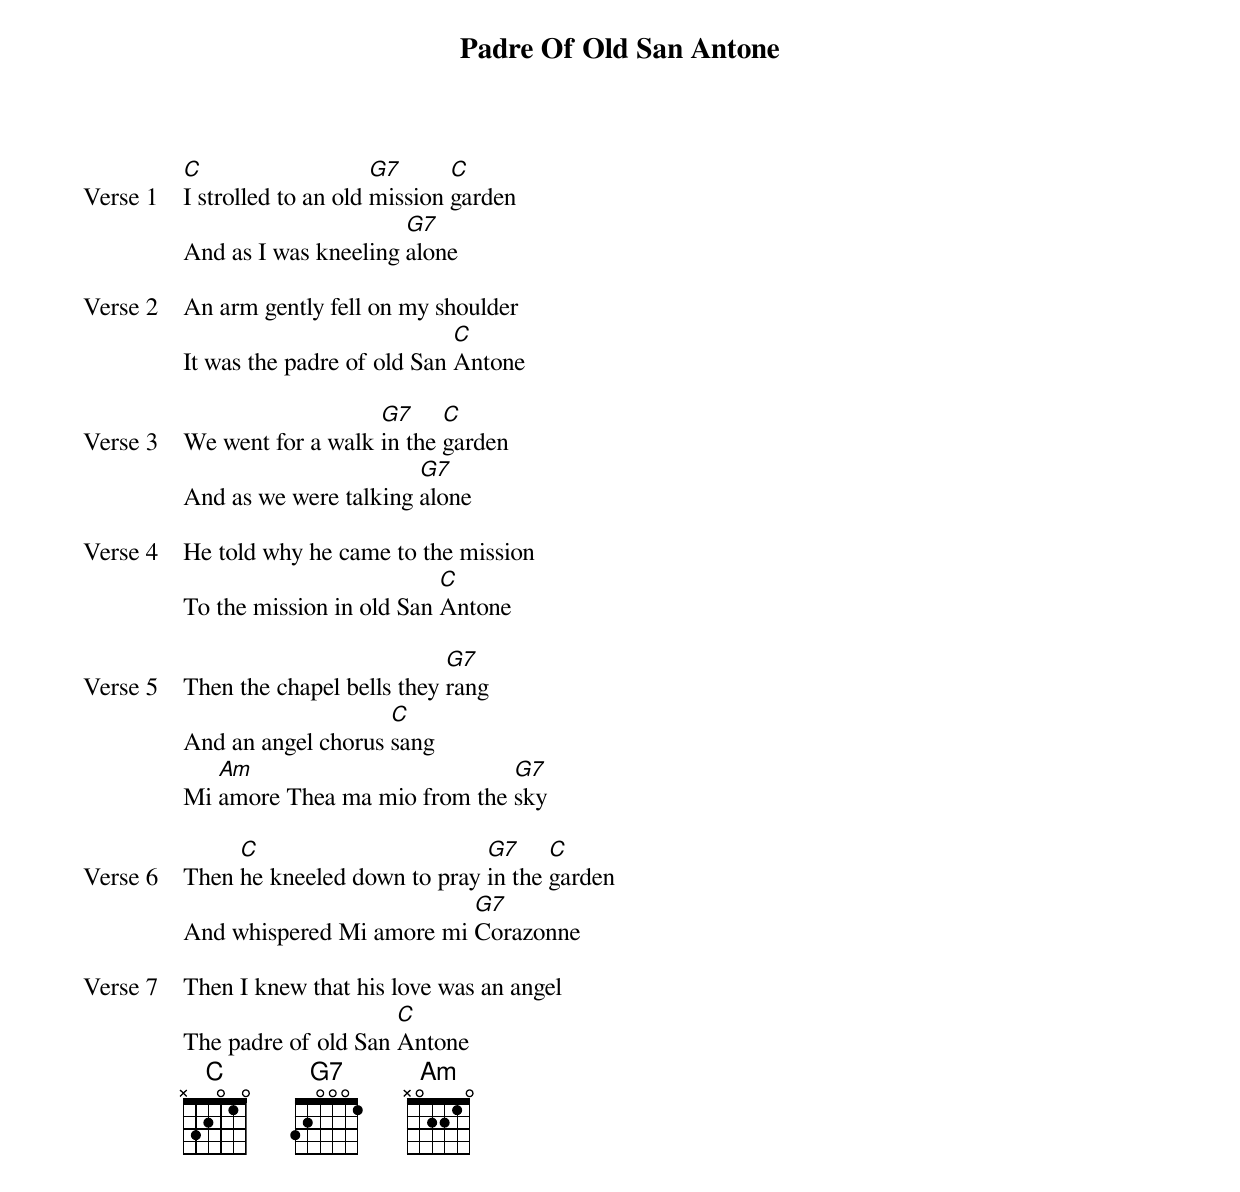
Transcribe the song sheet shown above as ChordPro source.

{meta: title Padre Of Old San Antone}
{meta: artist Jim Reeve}
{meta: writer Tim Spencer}

{start_of_verse: Verse 1}
[C]I strolled to an old [G7]mission [C]garden
And as I was kneeling [G7]alone
{end_of_verse}

{start_of_verse: Verse 2}
An arm gently fell on my shoulder
It was the padre of old San [C]Antone
{end_of_verse}

{start_of_verse: Verse 3}
We went for a walk [G7]in the [C]garden
And as we were talking [G7]alone
{end_of_verse}

{start_of_verse: Verse 4}
He told why he came to the mission
To the mission in old San [C]Antone
{end_of_verse}

{start_of_verse: Verse 5}
Then the chapel bells they [G7]rang
And an angel chorus [C]sang
Mi [Am]amore Thea ma mio from the [G7]sky
{end_of_verse}

{start_of_verse: Verse 6}
Then [C]he kneeled down to pray [G7]in the [C]garden
And whispered Mi amore mi [G7]Corazonne
{end_of_verse}

{start_of_verse: Verse 7}
Then I knew that his love was an angel
The padre of old San [C]Antone
{end_of_verse}
